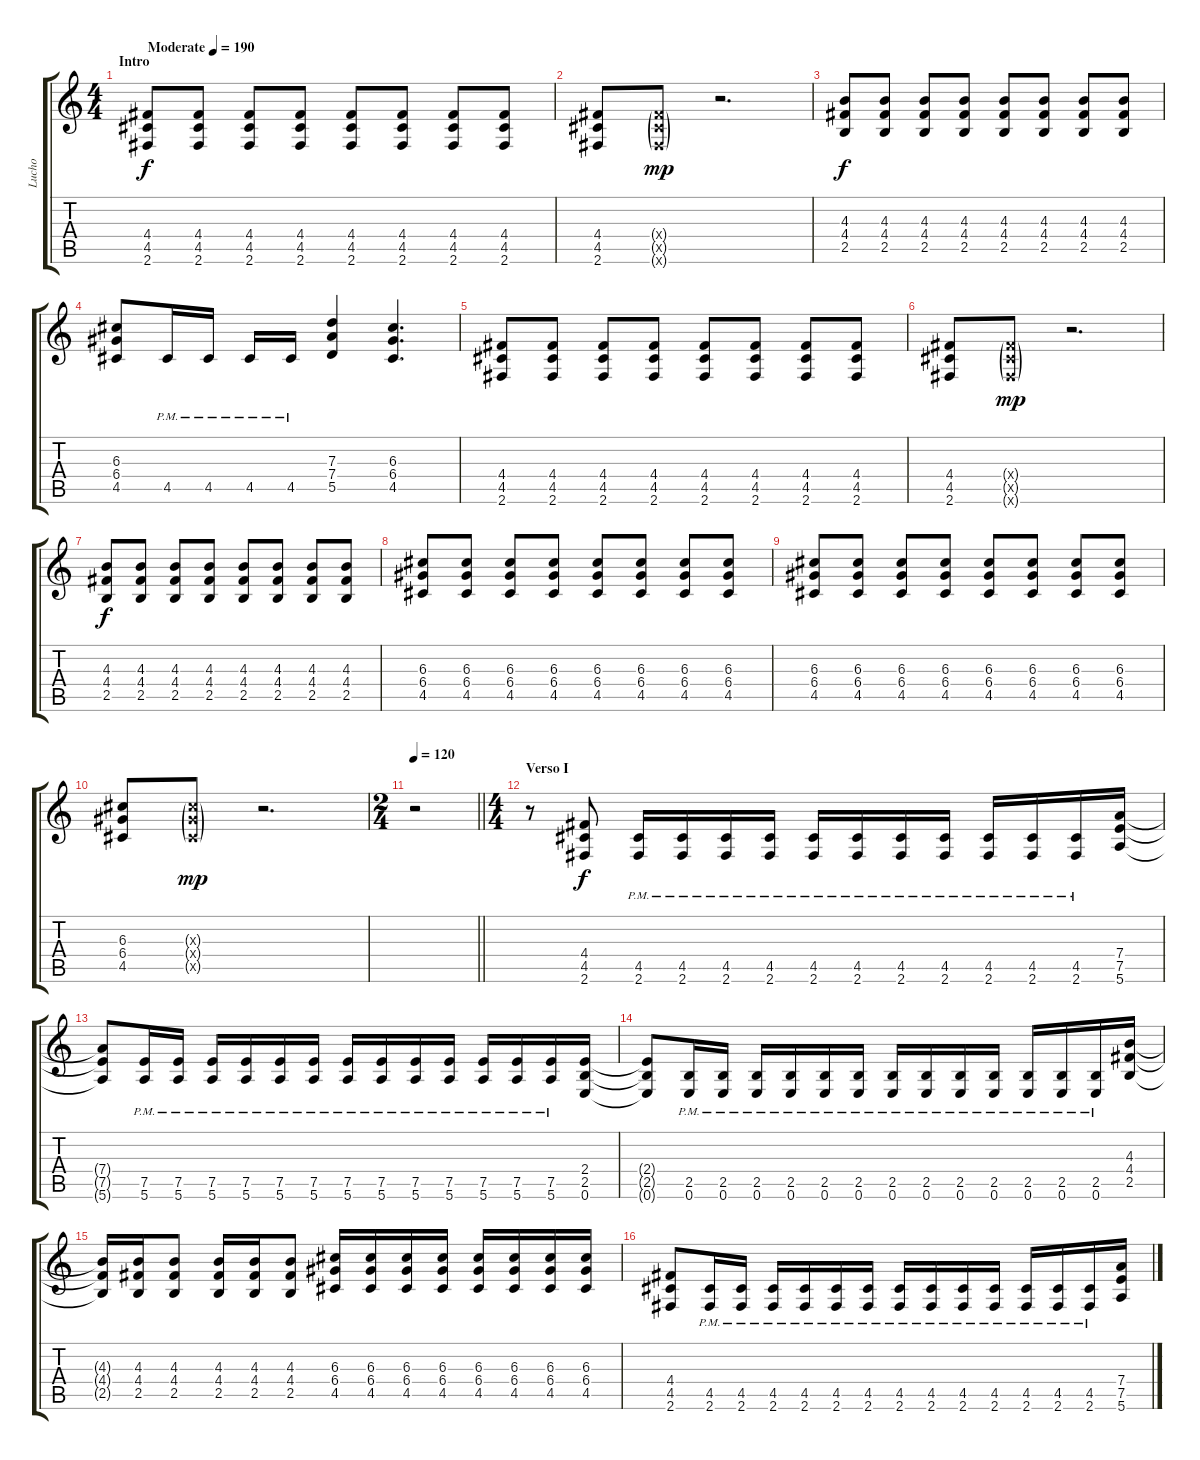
\track ("Lucho" "Lucho") {instrument distortionguitar}
\staff {score tabs}
\tuning (E4 B3 G3 D3 A2 E2) {hide}
\ts (4 4)
\section ("" "Intro")
\tempo (190 "Moderate")
\clef g2
\ks c
(4.4 4.5 2.6).8{dy f instrument distortionguitar} (4.4 4.5 2.6).8 (4.4 4.5 2.6).8 (4.4 4.5 2.6).8 (4.4 4.5 2.6).8 (4.4 4.5 2.6).8 (4.4 4.5 2.6).8 (4.4 4.5 2.6).8 |
(4.4 4.5 2.6).8 (4.4{g x} 4.5{g x} 2.6{g x}).8{dy mp} r.2{d} |
(4.3 4.4 2.5).8{dy f} (4.3 4.4 2.5).8 (4.3 4.4 2.5).8 (4.3 4.4 2.5).8 (4.3 4.4 2.5).8 (4.3 4.4 2.5).8 (4.3 4.4 2.5).8 (4.3 4.4 2.5).8 |
(6.3 6.4 4.5).8 4.5{pm}.16 4.5{pm}.16 4.5{pm}.16 4.5{pm}.16 (7.3 7.4 5.5).4 (6.3 6.4 4.5).4{d} |
(4.4 4.5 2.6).8 (4.4 4.5 2.6).8 (4.4 4.5 2.6).8 (4.4 4.5 2.6).8 (4.4 4.5 2.6).8 (4.4 4.5 2.6).8 (4.4 4.5 2.6).8 (4.4 4.5 2.6).8 |
(4.4 4.5 2.6).8 (4.4{g x} 4.5{g x} 2.6{g x}).8{dy mp} r.2{d} |
(4.3 4.4 2.5).8{dy f} (4.3 4.4 2.5).8 (4.3 4.4 2.5).8 (4.3 4.4 2.5).8 (4.3 4.4 2.5).8 (4.3 4.4 2.5).8 (4.3 4.4 2.5).8 (4.3 4.4 2.5).8 |
(6.3 6.4 4.5).8 (6.3 6.4 4.5).8 (6.3 6.4 4.5).8 (6.3 6.4 4.5).8 (6.3 6.4 4.5).8 (6.3 6.4 4.5).8 (6.3 6.4 4.5).8 (6.3 6.4 4.5).8 |
(6.3 6.4 4.5).8 (6.3 6.4 4.5).8 (6.3 6.4 4.5).8 (6.3 6.4 4.5).8 (6.3 6.4 4.5).8 (6.3 6.4 4.5).8 (6.3 6.4 4.5).8 (6.3 6.4 4.5).8 |
(6.3 6.4 4.5).8 (6.3{g x} 6.4{g x} 4.5{g x}).8{dy mp} r.2{d} |
\ts (2 4)
\tempo 120
\barLineRight lightlight
r.2 |
\ts (4 4)
\section ("" "Verso I")
r.8 (4.4 4.5 2.6).8{dy f} (4.5{pm} 2.6{pm}).16 (4.5{pm} 2.6{pm}).16 (4.5{pm} 2.6{pm}).16 (4.5{pm} 2.6{pm}).16 (4.5{pm} 2.6{pm}).16 (4.5{pm} 2.6{pm}).16 (4.5{pm} 2.6{pm}).16 (4.5{pm} 2.6{pm}).16 (4.5{pm} 2.6{pm}).16 (4.5{pm} 2.6{pm}).16 (4.5{pm} 2.6{pm}).16 (7.4 7.5 5.6).16 |
(7.4{t} 7.5{t} 5.6{t}).8 (7.5{pm} 5.6{pm}).16 (7.5{pm} 5.6{pm}).16 (7.5{pm} 5.6{pm}).16 (7.5{pm} 5.6{pm}).16 (7.5{pm} 5.6{pm}).16 (7.5{pm} 5.6{pm}).16 (7.5{pm} 5.6{pm}).16 (7.5{pm} 5.6{pm}).16 (7.5{pm} 5.6{pm}).16 (7.5{pm} 5.6{pm}).16 (7.5{pm} 5.6{pm}).16 (7.5{pm} 5.6{pm}).16 (7.5{pm} 5.6{pm}).16 (2.4 2.5 0.6).16 |
(2.4{t} 2.5{t} 0.6{t}).8 (2.5{pm} 0.6{pm}).16 (2.5{pm} 0.6{pm}).16 (2.5{pm} 0.6{pm}).16 (2.5{pm} 0.6{pm}).16 (2.5{pm} 0.6{pm}).16 (2.5{pm} 0.6{pm}).16 (2.5{pm} 0.6{pm}).16 (2.5{pm} 0.6{pm}).16 (2.5{pm} 0.6{pm}).16 (2.5{pm} 0.6{pm}).16 (2.5{pm} 0.6{pm}).16 (2.5{pm} 0.6{pm}).16 (2.5{pm} 0.6{pm}).16 (4.3 4.4 2.5).16 |
(4.3{t} 4.4{t} 2.5{t}).16 (4.3 4.4 2.5).16 (4.3 4.4 2.5).8 (4.3 4.4 2.5).16 (4.3 4.4 2.5).16 (4.3 4.4 2.5).8 (6.3 6.4 4.5).16 (6.3 6.4 4.5).16 (6.3 6.4 4.5).16 (6.3 6.4 4.5).16 (6.3 6.4 4.5).16 (6.3 6.4 4.5).16 (6.3 6.4 4.5).16 (6.3 6.4 4.5).16 |
(4.4 4.5 2.6).8 (4.5{pm} 2.6{pm}).16 (4.5{pm} 2.6{pm}).16 (4.5{pm} 2.6{pm}).16 (4.5{pm} 2.6{pm}).16 (4.5{pm} 2.6{pm}).16 (4.5{pm} 2.6{pm}).16 (4.5{pm} 2.6{pm}).16 (4.5{pm} 2.6{pm}).16 (4.5{pm} 2.6{pm}).16 (4.5{pm} 2.6{pm}).16 (4.5{pm} 2.6{pm}).16 (4.5{pm} 2.6{pm}).16 (4.5{pm} 2.6{pm}).16 (7.4 7.5 5.6).16
